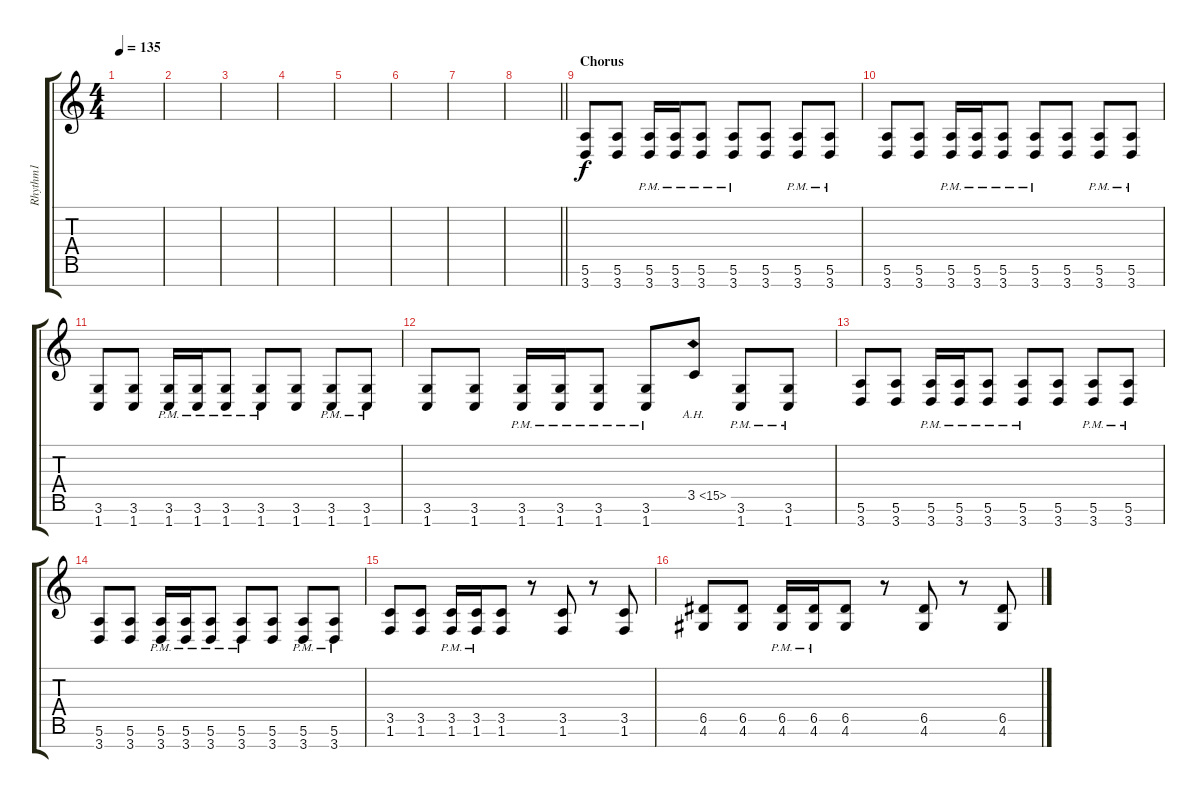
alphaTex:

\track ("Rhythm1" "Rhythm1") {instrument distortionguitar}
\staff {score tabs}
\tuning (E4 B3 G3 D3 A2 E2 B1) {hide}
\ts (4 4)
\tempo 135
\clef g2
\ks c
|
|
|
|
|
|
|
\barLineRight lightlight
|
\section ("" "Chorus")
(5.6 3.7).8 (5.6 3.7).8 (5.6{pm} 3.7{pm}).16 (5.6{pm} 3.7{pm}).16 (5.6{pm} 3.7{pm}).8 (5.6{pm} 3.7{pm}).8 (5.6 3.7).8 (5.6{pm} 3.7{pm}).8 (5.6{pm} 3.7{pm}).8 |
(5.6 3.7).8 (5.6 3.7).8 (5.6{pm} 3.7{pm}).16 (5.6{pm} 3.7{pm}).16 (5.6{pm} 3.7{pm}).8 (5.6{pm} 3.7{pm}).8 (5.6 3.7).8 (5.6{pm} 3.7{pm}).8 (5.6{pm} 3.7{pm}).8 |
(3.6 1.7).8 (3.6 1.7).8 (3.6{pm} 1.7{pm}).16 (3.6{pm} 1.7{pm}).16 (3.6{pm} 1.7{pm}).8 (3.6{pm} 1.7{pm}).8 (3.6 1.7).8 (3.6{pm} 1.7{pm}).8 (3.6{pm} 1.7{pm}).8 |
(3.6 1.7).8 (3.6 1.7).8 (3.6{pm} 1.7{pm}).16 (3.6{pm} 1.7{pm}).16 (3.6{pm} 1.7{pm}).8 (3.6{pm} 1.7).8 3.5{ah 12}.8 (3.6{pm} 1.7{pm}).8 (3.6{pm} 1.7{pm}).8 |
(5.6 3.7).8 (5.6 3.7).8 (5.6{pm} 3.7{pm}).16 (5.6{pm} 3.7{pm}).16 (5.6{pm} 3.7{pm}).8 (5.6{pm} 3.7{pm}).8 (5.6 3.7).8 (5.6{pm} 3.7{pm}).8 (5.6{pm} 3.7{pm}).8 |
(5.6 3.7).8 (5.6 3.7).8 (5.6{pm} 3.7{pm}).16 (5.6{pm} 3.7{pm}).16 (5.6{pm} 3.7{pm}).8 (5.6{pm} 3.7{pm}).8 (5.6 3.7).8 (5.6{pm} 3.7{pm}).8 (5.6{pm} 3.7{pm}).8 |
(3.5 1.6).8 (3.5 1.6).8 (3.5{pm} 1.6{pm}).16 (3.5{pm} 1.6{pm}).16 (3.5 1.6).8 r.8 (3.5 1.6).8 r.8 (3.5 1.6).8 |
(6.5 4.6).8 (6.5 4.6).8 (6.5{pm} 4.6{pm}).16 (6.5{pm} 4.6{pm}).16 (6.5 4.6).8 r.8 (6.5 4.6).8 r.8 (6.5 4.6).8
